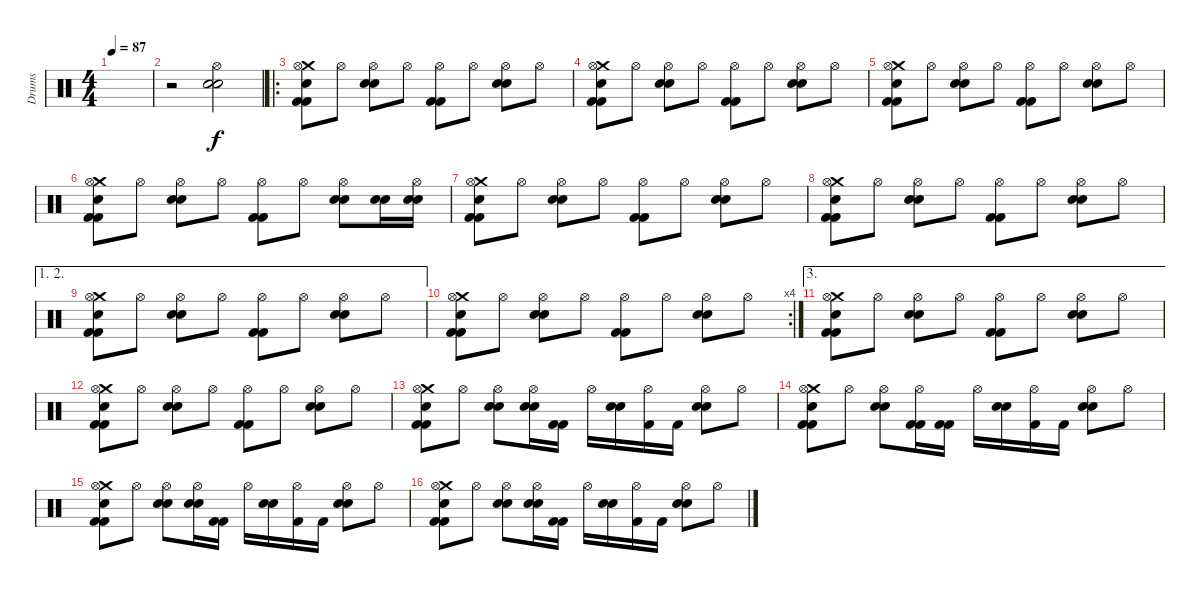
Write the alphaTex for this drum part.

\track ("Drums" "Drums") {instrument percussion}
\staff {score}
\articulation defaults
\ts (4 4)
\tempo 87
\tempo 90
\tempo 87
\clef neutral
\ks c
|
r.2 ("Hi-Hat (open)" "Snare (hit) 2" "Electric Snare (hit)").2 |
\ro
("Crash medium (hit)" "Hi-Hat (open)" "Electric Snare (hit)" "Kick (hit) 2" "Kick (hit) 2").8 "Hi-Hat (open)".8 ("Hi-Hat (open)" "Electric Snare (hit)" "Electric Snare (hit)").8 "Hi-Hat (open)".8 ("Hi-Hat (open)" "Kick (hit) 2" "Kick (hit) 2").8 "Hi-Hat (open)".8 ("Hi-Hat (open)" "Electric Snare (hit)" "Electric Snare (hit)").8 "Hi-Hat (open)".8 |
("Crash medium (hit)" "Hi-Hat (open)" "Electric Snare (hit)" "Kick (hit) 2" "Kick (hit) 2").8 "Hi-Hat (open)".8 ("Hi-Hat (open)" "Electric Snare (hit)" "Electric Snare (hit)").8 "Hi-Hat (open)".8 ("Hi-Hat (open)" "Kick (hit) 2" "Kick (hit) 2").8 "Hi-Hat (open)".8 ("Hi-Hat (open)" "Electric Snare (hit)" "Electric Snare (hit)").8 "Hi-Hat (open)".8 |
("Crash medium (hit)" "Hi-Hat (open)" "Electric Snare (hit)" "Kick (hit) 2" "Kick (hit) 2").8 "Hi-Hat (open)".8 ("Hi-Hat (open)" "Electric Snare (hit)" "Electric Snare (hit)").8 "Hi-Hat (open)".8 ("Hi-Hat (open)" "Kick (hit) 2" "Kick (hit) 2").8 "Hi-Hat (open)".8 ("Hi-Hat (open)" "Electric Snare (hit)" "Electric Snare (hit)").8 "Hi-Hat (open)".8 |
("Crash medium (hit)" "Hi-Hat (open)" "Electric Snare (hit)" "Kick (hit) 2" "Kick (hit) 2").8 "Hi-Hat (open)".8 ("Hi-Hat (open)" "Electric Snare (hit)" "Electric Snare (hit)").8 "Hi-Hat (open)".8 ("Hi-Hat (open)" "Kick (hit) 2" "Kick (hit) 2").8 "Hi-Hat (open)".8 ("Hi-Hat (open)" "Electric Snare (hit)" "Electric Snare (hit)").8 ("Electric Snare (hit)" "Electric Snare (hit)").16 ("Hi-Hat (open)" "Electric Snare (hit)" "Electric Snare (hit)").16 |
("Crash medium (hit)" "Hi-Hat (open)" "Electric Snare (hit)" "Kick (hit) 2" "Kick (hit) 2").8 "Hi-Hat (open)".8 ("Hi-Hat (open)" "Electric Snare (hit)" "Electric Snare (hit)").8 "Hi-Hat (open)".8 ("Hi-Hat (open)" "Kick (hit) 2" "Kick (hit) 2").8 "Hi-Hat (open)".8 ("Hi-Hat (open)" "Electric Snare (hit)" "Electric Snare (hit)").8 "Hi-Hat (open)".8 |
("Crash medium (hit)" "Hi-Hat (open)" "Electric Snare (hit)" "Kick (hit) 2" "Kick (hit) 2").8 "Hi-Hat (open)".8 ("Hi-Hat (open)" "Electric Snare (hit)" "Electric Snare (hit)").8 "Hi-Hat (open)".8 ("Hi-Hat (open)" "Kick (hit) 2" "Kick (hit) 2").8 "Hi-Hat (open)".8 ("Hi-Hat (open)" "Electric Snare (hit)" "Electric Snare (hit)").8 "Hi-Hat (open)".8 |
\ae (1 2)
("Crash medium (hit)" "Hi-Hat (open)" "Electric Snare (hit)" "Kick (hit) 2" "Kick (hit) 2").8 "Hi-Hat (open)".8 ("Hi-Hat (open)" "Electric Snare (hit)" "Electric Snare (hit)").8 "Hi-Hat (open)".8 ("Hi-Hat (open)" "Kick (hit) 2" "Kick (hit) 2").8 "Hi-Hat (open)".8 ("Hi-Hat (open)" "Electric Snare (hit)" "Electric Snare (hit)").8 "Hi-Hat (open)".8 |
\rc 4
("Crash medium (hit)" "Hi-Hat (open)" "Electric Snare (hit)" "Kick (hit) 2" "Kick (hit) 2").8 "Hi-Hat (open)".8 ("Hi-Hat (open)" "Electric Snare (hit)" "Electric Snare (hit)").8 "Hi-Hat (open)".8 ("Hi-Hat (open)" "Kick (hit) 2" "Kick (hit) 2").8 "Hi-Hat (open)".8 ("Hi-Hat (open)" "Electric Snare (hit)" "Electric Snare (hit)").8 "Hi-Hat (open)".8 |
\ae 3
("Crash medium (hit)" "Hi-Hat (open)" "Electric Snare (hit)" "Kick (hit) 2" "Kick (hit) 2").8 "Hi-Hat (open)".8 ("Hi-Hat (open)" "Electric Snare (hit)" "Electric Snare (hit)").8 "Hi-Hat (open)".8 ("Hi-Hat (open)" "Kick (hit) 2" "Kick (hit) 2").8 "Hi-Hat (open)".8 ("Hi-Hat (open)" "Electric Snare (hit)" "Electric Snare (hit)").8 "Hi-Hat (open)".8 |
("Crash medium (hit)" "Hi-Hat (open)" "Electric Snare (hit)" "Kick (hit) 2" "Kick (hit) 2").8 "Hi-Hat (open)".8 ("Hi-Hat (open)" "Electric Snare (hit)" "Electric Snare (hit)").8 "Hi-Hat (open)".8 ("Hi-Hat (open)" "Kick (hit) 2" "Kick (hit) 2").8 "Hi-Hat (open)".8 ("Hi-Hat (open)" "Electric Snare (hit)" "Electric Snare (hit)").8 "Hi-Hat (open)".8 |
("Crash medium (hit)" "Hi-Hat (open)" "Electric Snare (hit)" "Kick (hit) 2" "Kick (hit) 2").8 "Hi-Hat (open)".8 ("Hi-Hat (open)" "Electric Snare (hit)" "Electric Snare (hit)").8 ("Hi-Hat (open)" "Electric Snare (hit)" "Electric Snare (hit)").16 ("Kick (hit) 2" "Kick (hit) 2").16 "Hi-Hat (open)".16 ("Electric Snare (hit)" "Electric Snare (hit)").16 ("Hi-Hat (open)" "Kick (hit) 2").16 "Kick (hit) 2".16 ("Hi-Hat (open)" "Electric Snare (hit)" "Electric Snare (hit)").8 "Hi-Hat (open)".8 |
("Crash medium (hit)" "Hi-Hat (open)" "Electric Snare (hit)" "Kick (hit) 2" "Kick (hit) 2").8 "Hi-Hat (open)".8 ("Hi-Hat (open)" "Electric Snare (hit)" "Electric Snare (hit)").8 ("Hi-Hat (open)" "Kick (hit) 2" "Kick (hit) 2").16 ("Kick (hit) 2" "Kick (hit) 2").16 "Hi-Hat (open)".16 ("Electric Snare (hit)" "Electric Snare (hit)").16 ("Hi-Hat (open)" "Kick (hit) 2").16 "Kick (hit) 2".16 ("Hi-Hat (open)" "Electric Snare (hit)" "Electric Snare (hit)").8 "Hi-Hat (open)".8 |
("Crash medium (hit)" "Hi-Hat (open)" "Electric Snare (hit)" "Kick (hit) 2" "Kick (hit) 2").8 "Hi-Hat (open)".8 ("Hi-Hat (open)" "Electric Snare (hit)" "Electric Snare (hit)").8 ("Hi-Hat (open)" "Electric Snare (hit)" "Electric Snare (hit)").16 ("Kick (hit) 2" "Kick (hit) 2").16 "Hi-Hat (open)".16 ("Electric Snare (hit)" "Electric Snare (hit)").16 ("Hi-Hat (open)" "Kick (hit) 2").16 "Kick (hit) 2".16 ("Hi-Hat (open)" "Electric Snare (hit)" "Electric Snare (hit)").8 "Hi-Hat (open)".8 |
("Crash medium (hit)" "Hi-Hat (open)" "Electric Snare (hit)" "Kick (hit) 2" "Kick (hit) 2").8 "Hi-Hat (open)".8 ("Hi-Hat (open)" "Electric Snare (hit)" "Electric Snare (hit)").8 ("Hi-Hat (open)" "Electric Snare (hit)" "Electric Snare (hit)").16 ("Kick (hit) 2" "Kick (hit) 2").16 "Hi-Hat (open)".16 ("Electric Snare (hit)" "Electric Snare (hit)").16 ("Hi-Hat (open)" "Kick (hit) 2").16 "Kick (hit) 2".16 ("Hi-Hat (open)" "Electric Snare (hit)" "Electric Snare (hit)").8 "Hi-Hat (open)".8
